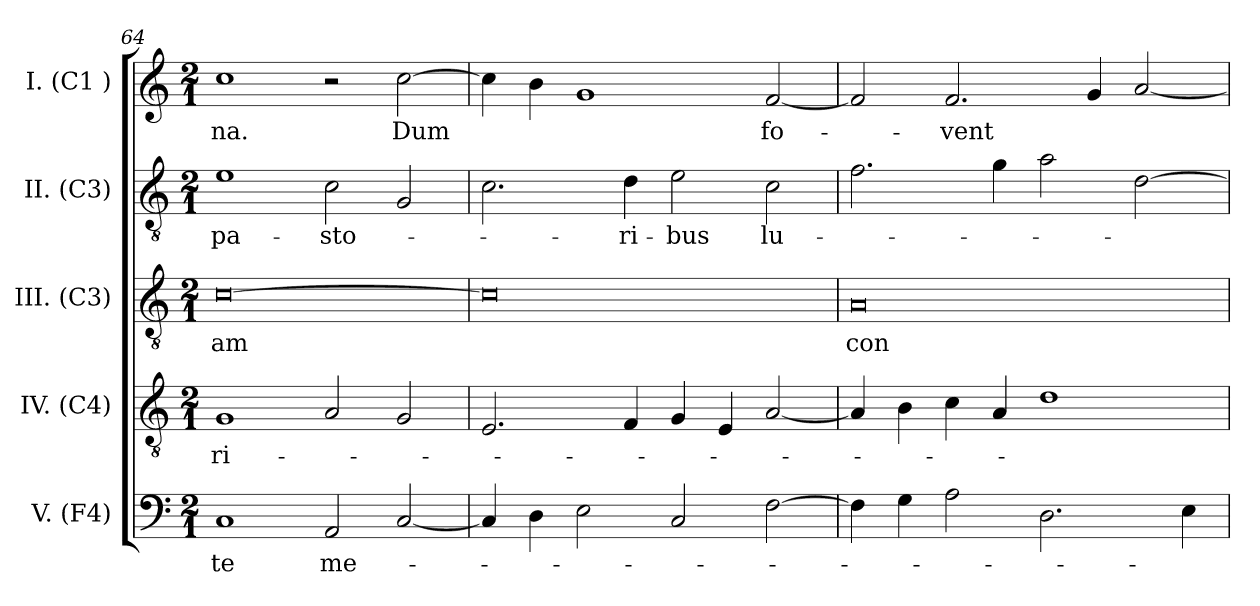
**kern	**text	**kern	**text	**kern	**text	**kern	**text	**kern	**text
*part5	*part5	*part4	*part4	*part3	*part3	*part2	*part2	*part1	*part1
*staff5	*staff5	*staff4	*staff4	*staff3	*staff3	*staff2	*staff2	*staff1	*staff1
*I"V. (F4)	*	*I"IV. (C4)	*	*I"III. (C3)	*	*I"II. (C3)	*	*I"I. (C1 )	*
*I'V.	*	*I'IV.	*	*I'III.	*	*I'II.	*	*I'I.	*
*clefF4	*	*clefGv2	*	*clefGv2	*	*clefGv2	*	*clefG2	*
*	*	*	*	*	*	*	*	*k[]	*
*	*	*	*	*	*	*	*	*C:	*
*M2/1	*	*M2/1	*	*M2/1	*	*M2/1	*	*M2/1	*
=64	=64	=64	=64	=64	=64	=64	=64	=64	=64
!	!LO:LY:b:cj	!	!LO:LY:b:cj	!	!LO:LY:b:cj	!	!LO:LY:b:cj	!	!LO:LY:b:cj
1C	-te	1G	-ri-	[>0c	-am	1e	pa-	1cc	-na.
!	!LO:LY:b	!	!	!	!	!	!LO:LY:b:cj	!	!
2AA/	me-	2A/	.	.	.	2c\	-sto-	2r	.
!	!	!	!	!	!	!	!	!	!LO:LY:b
[<2C/	.	2G/	.	.	.	2G/	.	[>2cc\	Dum
=65	=65	=65	=65	=65	=65	=65	=65	=65	=65
4C/]	.	2.E/	.	0c]	.	2.c\	.	4cc\]	.
4D\	.	.	.	.	.	.	.	4b\	.
2E\	.	.	.	.	.	.	.	1g	.
!	!	!	!	!	!	!	!LO:LY:b	!	!
.	.	4F/	.	.	.	4d\	-ri-	.	.
!	!	!	!	!	!	!	!LO:LY:b:cj	!	!
2C/	.	4G/	.	.	.	2e\	-bus	.	.
.	.	4E/	.	.	.	.	.	.	.
!	!	!	!	!	!	!	!LO:LY:b:cj	!	!LO:LY:b:cj
[>2F\	.	[<2A/	.	.	.	2c\	lu-	[<2f/	fo-
=66	=66	=66	=66	=66	=66	=66	=66	=66	=66
!	!	!	!	!	!LO:LY:b:cj	!	!	!	!
4F\]	.	4A/]	.	0A	con-	2.f\	.	2f/]	.
4G\	.	4B\	.	.	.	.	.	.	.
!	!	!	!	!	!	!	!	!	!LO:LY:b
2A\	.	4c\	.	.	.	.	.	2.f/	-vent
.	.	4A/	.	.	.	4g\	.	.	.
2.D\	.	1d	.	.	.	2a\	.	.	.
.	.	.	.	.	.	.	.	4g/	.
.	.	.	.	.	.	[<2d\	.	[>2a/	.
4E\	.	.	.	.	.	.	.	.	.
=	=	=	=	=	=	=	=	=	=
*-	*-	*-	*-	*-	*-	*-	*-	*-	*-
